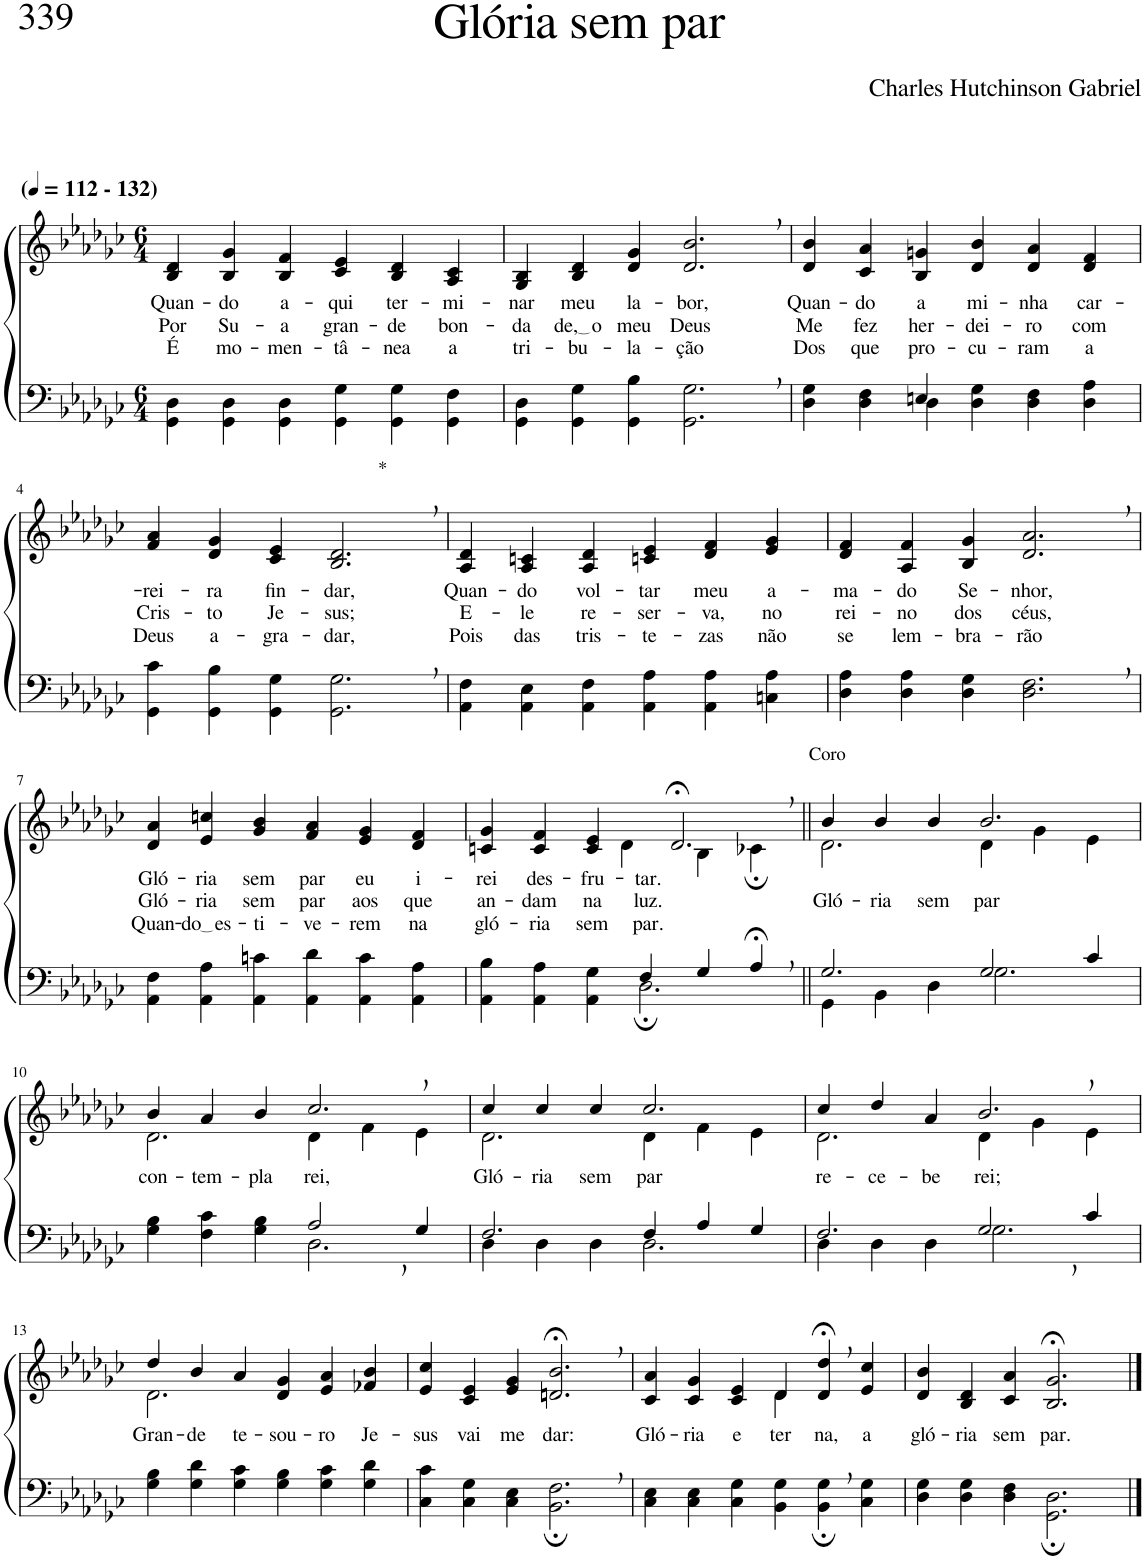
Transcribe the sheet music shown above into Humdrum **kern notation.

**kern	**kern	**text	**text	**text
*part2	*part1	*part1	*part1	*part1
*staff2	*staff1	*staff1	*staff1	*staff1
*I"Parte III e IV	*I"Parte I e II	*	*	*
*clefF4	*clefG2	*	*	*
*Trd-1c-2	*Trd-1c-2	*	*	*
*k[b-e-a-d-g-c-]	*k[b-e-a-d-g-c-]	*	*	*
*M6/4	*M6/4	*	*	*
*MM112	*MM112	*	*	*
=1	=1	=1	=1	=1
!	!LO:TX:a:B:t=(	!	!	!
!	!LO:TX:a:B:t=- 132)	!	!	!
!	!	!LO:LY:b	!LO:LY:b	!LO:LY:b
4GG-\ 4D-\	4B-/ 4d-/	Quan-	Por	É
!	!	!LO:LY:b	!LO:LY:b	!LO:LY:b
4GG-\ 4D-\	4B-/ 4g-/	-do	Su-	mo-
!	!	!LO:LY:b	!LO:LY:b	!LO:LY:b
4GG-\ 4D-\	4B-/ 4f/	a-	-a	-men-
!	!	!LO:LY:b	!LO:LY:b	!LO:LY:b
4GG-\ 4G-\	4c-/ 4e-/	-qui	gran-	-tâ-
!	!	!LO:LY:b	!LO:LY:b	!LO:LY:b
4GG-\ 4G-\	4B-/ 4d-/	ter-	-de	-nea
!	!	!LO:LY:b	!LO:LY:b	!LO:LY:b
4GG-\ 4F\	4A-/ 4c-/	-mi-	bon-	a
=2	=2	=2	=2	=2
!	!	!LO:LY:b	!LO:LY:b	!LO:LY:b
4GG-\ 4D-\	4G-/ 4B-/	-nar	-da	tri-
!	!	!LO:LY:b	!LO:LY:b	!LO:LY:b
4GG-\ 4G-\	4B-/ 4d-/	meu	de, o	-bu-
!	!	!LO:LY:b	!LO:LY:b	!LO:LY:b
4GG-\ 4B-\	4d-/ 4g-/	la-	meu	-la-
!	!	!LO:LY:b	!LO:LY:b	!LO:LY:b
2.GG-\, 2.G-\,	2.d-/, 2.b-/,	-bor,	Deus	-ção
=3	=3	=3	=3	=3
*^	*	*	*	*
!	!	!	!LO:LY:b	!LO:LY:b	!LO:LY:b
4D-\ 4G-\	2ryy	4d-/ 4b-/	Quan-	Me	Dos
!	!	!	!LO:LY:b	!LO:LY:b	!LO:LY:b
4D-\ 4F\	.	4c-/ 4a-/	-do	fez	que
!	!	!	!LO:LY:b	!LO:LY:b	!LO:LY:b
4D-\	4En/	4B-/ 4gn/	a	her-	pro-
!	!	!	!LO:LY:b	!LO:LY:b	!LO:LY:b
4D-\ 4G-\	2.ryy	4d-/ 4b-/	mi-	-dei-	-cu-
!	!	!	!LO:LY:b	!LO:LY:b	!LO:LY:b
4D-\ 4F\	.	4d-/ 4a-/	-nha	-ro	-ram
!	!	!	!LO:LY:b	!LO:LY:b	!LO:LY:b
4D-\ 4A-\	.	4d-/ 4f/	car-	com	a
*v	*v	*	*	*	*
!!LO:LB:g=z
=4	=4	=4	=4	=4
!	!	!LO:LY:b	!LO:LY:b	!LO:LY:b
4GG-\ 4c-\	4f/ 4a-/	-rei-	Cris-	Deus
!	!	!LO:LY:b	!LO:LY:b	!LO:LY:b
4GG-\ 4B-\	4d-/ 4g-/	-ra	-to	a-
!	!	!LO:LY:b	!LO:LY:b	!LO:LY:b
4GG-\ 4G-\	4c-/ 4e-/	fin-	Je-	-gra-
!	!LO:TX:a:t=*	!	!	!
!	!	!LO:LY:b	!LO:LY:b	!LO:LY:b
2.GG-\, 2.G-\,	2.B-/, 2.d-/,	-dar,	-sus;	-dar,
=5	=5	=5	=5	=5
!	!	!LO:LY:b	!LO:LY:b	!LO:LY:b
4AA-\ 4F\	4A-/ 4d-/	Quan-	E-	Pois
!	!	!LO:LY:b	!LO:LY:b	!LO:LY:b
4AA-\ 4E-\	4A-/ 4cn/	-do	-le	das
!	!	!LO:LY:b	!LO:LY:b	!LO:LY:b
4AA-\ 4F\	4A-/ 4d-/	vol-	re-	tris-
!	!	!LO:LY:b	!LO:LY:b	!LO:LY:b
4AA-\ 4A-\	4cn/ 4e-/	-tar	-ser-	-te-
!	!	!LO:LY:b	!LO:LY:b	!LO:LY:b
4AA-\ 4A-\	4d-/ 4f/	meu	-va,	-zas
!	!	!LO:LY:b	!LO:LY:b	!LO:LY:b
4Cn\ 4A-\	4e-/ 4g-/	a-	no	não
=6	=6	=6	=6	=6
!	!	!LO:LY:b	!LO:LY:b	!LO:LY:b
4D-\ 4A-\	4d-/ 4f/	-ma-	rei-	se
!	!	!LO:LY:b	!LO:LY:b	!LO:LY:b
4D-\ 4A-\	4A-/ 4f/	-do	-no	lem-
!	!	!LO:LY:b	!LO:LY:b	!LO:LY:b
4D-\ 4G-\	4B-/ 4g-/	Se-	dos	-bra-
!	!	!LO:LY:b	!LO:LY:b	!LO:LY:b
2.D-\, 2.F\,	2.d-/, 2.a-/,	-nhor,	céus,	-rão
!!LO:LB:g=z
=7	=7	=7	=7	=7
!	!	!LO:LY:b	!LO:LY:b	!LO:LY:b
4AA-\ 4F\	4d-/ 4a-/	Gló-	Gló-	Quan-
!	!	!LO:LY:b	!LO:LY:b	!LO:LY:b
4AA-\ 4A-\	4e-/ 4ccn/	-ria	-ria	do es
!	!	!LO:LY:b	!LO:LY:b	!LO:LY:b
4AA-\ 4cn\	4g-/ 4b-/	sem	sem	-ti-
!	!	!LO:LY:b	!LO:LY:b	!LO:LY:b
4AA-\ 4d-\	4f/ 4a-/	par	par	-ve-
!	!	!LO:LY:b	!LO:LY:b	!LO:LY:b
4AA-\ 4c\	4e-/ 4g-/	eu	aos	-rem
!	!	!LO:LY:b	!LO:LY:b	!LO:LY:b
4AA-\ 4A-\	4d-/ 4f/	i-	que	na
=8	=8	=8	=8	=8
*^	*	*	*	*
!	!	!	!LO:LY:b	!LO:LY:b	!LO:LY:b
*	*	*^	*	*	*
2.ryy	4AA-\ 4B-\	4cn/ 4g-/	2.ryy	-rei	an-	gló-
!	!	!	!	!LO:LY:b	!LO:LY:b	!LO:LY:b
.	4AA-\ 4A-\	4c/ 4f/	.	des-	-dam	-ria
!	!	!	!	!LO:LY:b	!LO:LY:b	!LO:LY:b
.	4AA-\ 4G-\	4c/ 4e-/	.	-fru-	na	sem
!	!	!	!	!LO:LY:b	!LO:LY:b	!LO:LY:b
4F/	2.D-;\	2.d-;<,/	4d-\	-tar.	luz.	par.
4G-/	.	.	4B-\	.	.	.
!	!	!	!LO:TX:a:t=Coro	!	!	!
4A-;<,/	.	.	4c-X;\	.	.	.
=9||	=9||	=9||	=9||	=9||	=9||	=9||
!	!	!	!	!	!LO:LY:b	!
2.G-/	4GG-\	4b-/	2.d-\	.	-Gló-	.
!	!	!	!	!	!LO:LY:b	!
.	4BB-\	4b-/	.	.	-ria	.
!	!	!	!	!	!LO:LY:b	!
.	4D-\	4b-/	.	.	sem	.
!	!	!	!	!	!LO:LY:b	!
2G-/	2.G-\	2.b-/	4d-\	.	par	.
.	.	.	4g-\	.	.	.
4c-/	.	.	4e-\	.	.	.
!!LO:LB:g=z	!!
=10	=10	=10	=10	=10	=10	=10
!	!	!	!	!LO:LY:b	!	!
2.ryy	4G-\ 4B-\	4b-/	2.d-\	con-	.	.
!	!	!	!	!LO:LY:b	!	!
.	4F\ 4c-\	4a-/	.	-tem-	.	.
!	!	!	!	!LO:LY:b	!	!
.	4G-\ 4B-\	4b-/	.	-pla-	.	.
!	!	!	!	!LO:LY:b	!	!
2A-,/	2.D-\	2.cc-,/	4d-\	-rei,	.	.
.	.	.	4f\	.	.	.
4G-/	.	.	4e-\	.	.	.
=11	=11	=11	=11	=11	=11	=11
!	!	!	!	!LO:LY:b	!	!
2.F/	4D-\	4cc-/	2.d-\	Gló-	.	.
!	!	!	!	!LO:LY:b	!	!
.	4D-\	4cc-/	.	-ria	.	.
!	!	!	!	!LO:LY:b	!	!
.	4D-\	4cc-/	.	sem	.	.
!	!	!	!	!LO:LY:b	!	!
4F/	2.D-\	2.cc-/	4d-\	par	.	.
4A-/	.	.	4f\	.	.	.
4G-/	.	.	4e-\	.	.	.
=12	=12	=12	=12	=12	=12	=12
!	!	!	!	!LO:LY:b	!	!
2.F/	4D-\	4cc-/	2.d-\	re-	.	.
!	!	!	!	!LO:LY:b	!	!
.	4D-\	4dd-/	.	-ce-	.	.
!	!	!	!	!LO:LY:b	!	!
.	4D-\	4a-/	.	-be-	.	.
!	!	!	!	!LO:LY:b	!	!
2G-,/	2.G-\	2.b-,/	4d-\	-rei;	.	.
.	.	.	4g-\	.	.	.
4c-/	.	.	4e-\	.	.	.
*v	*v	*	*	*	*	*
!!LO:LB:g=z	!!
=13	=13	=13	=13	=13	=13
!	!	!	!LO:LY:b	!	!
4G-\ 4B-\	4dd-/	2.d-\	Gran-	.	.
!	!	!	!LO:LY:b	!	!
4G-\ 4d-\	4b-/	.	-de	.	.
!	!	!	!LO:LY:b	!	!
4G-\ 4c-\	4a-/	.	te-	.	.
!	!	!	!LO:LY:b	!	!
4G-\ 4B-\	4d-/ 4g-/	2.ryy	-sou-	.	.
!	!	!	!LO:LY:b	!	!
4G-\ 4c-\	4e-/ 4a-/	.	-ro	.	.
!	!	!	!LO:LY:b	!	!
4G-\ 4d-\	4f-X/ 4b-/	.	Je-	.	.
*	*v	*v	*	*	*
=14	=14	=14	=14	=14
!	!	!LO:LY:b	!	!
4C-\ 4c-\	4e-/ 4cc-/	-sus	.	.
!	!	!LO:LY:b	!	!
4C-\ 4G-\	4c-/ 4e-/	vai	.	.
!	!	!LO:LY:b	!	!
4C-\ 4E-\	4e-/ 4g-/	me	.	.
!	!	!LO:LY:b	!	!
2.BB-\;, 2.F\;,	2.dn/;<, 2.b-/;<,	dar:	.	.
=15	=15	=15	=15	=15
!	!	!LO:LY:b	!	!
*	*^	*	*	*
4C-\ 4E-\	4c-/ 4a-/	2.ryy	Gló-	.	.
!	!	!	!LO:LY:b	!	!
4C-\ 4E-\	4c-/ 4g-/	.	-ria	.	.
!	!	!	!LO:LY:b	!	!
4C-\ 4G-\	4c-/ 4e-/	.	e-	.	.
!	!	!	!LO:LY:b	!	!
4BB-\ 4G-\	4d-/	4d-\	-ter-	.	.
!	!	!	!LO:LY:b	!	!
4BB-\;, 4G-\;,	4d-/;<, 4dd-/;<,	2ryy	-na,	.	.
!	!	!	!LO:LY:b	!	!
4C-\ 4G-\	4e-/ 4cc-/	.	a	.	.
*	*v	*v	*	*	*
=16	=16	=16	=16	=16
!	!	!LO:LY:b	!	!
4D-\ 4G-\	4d-/ 4b-/	gló-	.	.
!	!	!LO:LY:b	!	!
4D-\ 4G-\	4B-/ 4d-/	-ria	.	.
!	!	!LO:LY:b	!	!
4D-\ 4F\	4c-/ 4a-/	sem	.	.
!	!	!LO:LY:b	!	!
2.GG-\; 2.D-\;	2.B-/;< 2.g-/;<	par.	.	.
==	==	==	==	==
*-	*-	*-	*-	*-
